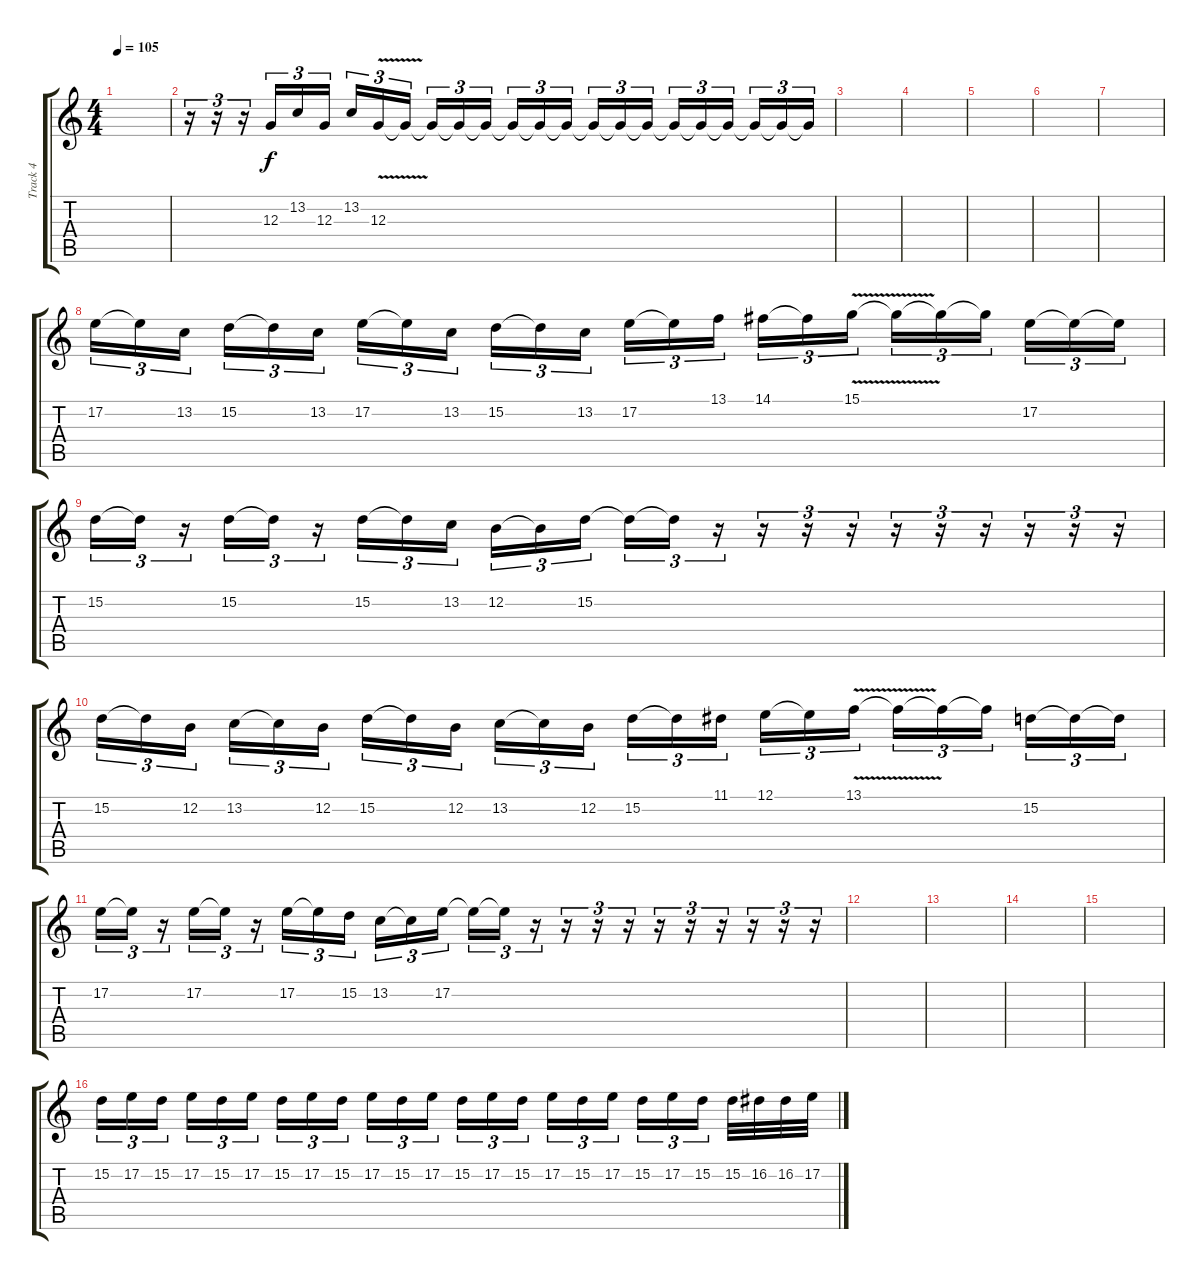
\track ("Track 4" "Track 4") {instrument piccolo}
\staff {score tabs}
\tuning (E4 B3 G3 D3 A2 E2) {hide}
\ts (4 4)
\tempo 105
\clef g2
\ks c
|
r.16{tu (3 2)} r.16{tu (3 2)} r.16{tu (3 2)} 12.3.16{tu (3 2)} 13.2.16{tu (3 2)} 12.3.16{tu (3 2)} 13.2.16{tu (3 2)} 12.3{v}.16{tu (3 2)} 12.3{t}.16{tu (3 2) beam splitsecondary} 12.3{t}.16{tu (3 2)} 12.3{t}.16{tu (3 2)} 12.3{t}.16{tu (3 2)} 12.3{t}.16{tu (3 2)} 12.3{t}.16{tu (3 2)} 12.3{t}.16{tu (3 2) beam splitsecondary} 12.3{t}.16{tu (3 2)} 12.3{t}.16{tu (3 2)} 12.3{t}.16{tu (3 2)} 12.3{t}.16{tu (3 2)} 12.3{t}.16{tu (3 2)} 12.3{t}.16{tu (3 2) beam splitsecondary} 12.3{t}.16{tu (3 2)} 12.3{t}.16{tu (3 2)} 12.3{t}.16{tu (3 2)} |
|
|
|
|
|
17.2.16{tu (3 2)} 17.2{t}.16{tu (3 2)} 13.2.16{tu (3 2) beam splitsecondary} 15.2.16{tu (3 2)} 15.2{t}.16{tu (3 2)} 13.2.16{tu (3 2)} 17.2.16{tu (3 2)} 17.2{t}.16{tu (3 2)} 13.2.16{tu (3 2) beam splitsecondary} 15.2.16{tu (3 2)} 15.2{t}.16{tu (3 2)} 13.2.16{tu (3 2)} 17.2.16{tu (3 2)} 17.2{t}.16{tu (3 2)} 13.1.16{tu (3 2) beam splitsecondary} 14.1.16{tu (3 2)} 14.1{t}.16{tu (3 2)} 15.1{v}.16{tu (3 2)} 15.1{t}.16{tu (3 2)} 15.1{t}.16{tu (3 2)} 15.1{t}.16{tu (3 2) beam splitsecondary} 17.2.16{tu (3 2)} 17.2{t}.16{tu (3 2)} 17.2{t}.16{tu (3 2)} |
15.2.16{tu (3 2)} 15.2{t}.16{tu (3 2)} r.16{tu (3 2)} 15.2.16{tu (3 2)} 15.2{t}.16{tu (3 2)} r.16{tu (3 2)} 15.2.16{tu (3 2)} 15.2{t}.16{tu (3 2)} 13.2.16{tu (3 2) beam splitsecondary} 12.2.16{tu (3 2)} 12.2{t}.16{tu (3 2)} 15.2.16{tu (3 2)} 15.2{t}.16{tu (3 2)} 15.2{t}.16{tu (3 2)} r.16{tu (3 2)} r.16{tu (3 2)} r.16{tu (3 2)} r.16{tu (3 2)} r.16{tu (3 2)} r.16{tu (3 2)} r.16{tu (3 2)} r.16{tu (3 2)} r.16{tu (3 2)} r.16{tu (3 2)} |
15.2.16{tu (3 2)} 15.2{t}.16{tu (3 2)} 12.2.16{tu (3 2) beam splitsecondary} 13.2.16{tu (3 2)} 13.2{t}.16{tu (3 2)} 12.2.16{tu (3 2)} 15.2.16{tu (3 2)} 15.2{t}.16{tu (3 2)} 12.2.16{tu (3 2) beam splitsecondary} 13.2.16{tu (3 2)} 13.2{t}.16{tu (3 2)} 12.2.16{tu (3 2)} 15.2.16{tu (3 2)} 15.2{t}.16{tu (3 2)} 11.1.16{tu (3 2) beam splitsecondary} 12.1.16{tu (3 2)} 12.1{t}.16{tu (3 2)} 13.1{v}.16{tu (3 2)} 13.1{t}.16{tu (3 2)} 13.1{t}.16{tu (3 2)} 13.1{t}.16{tu (3 2) beam splitsecondary} 15.2.16{tu (3 2)} 15.2{t}.16{tu (3 2)} 15.2{t}.16{tu (3 2)} |
17.2.16{tu (3 2)} 17.2{t}.16{tu (3 2)} r.16{tu (3 2)} 17.2.16{tu (3 2)} 17.2{t}.16{tu (3 2)} r.16{tu (3 2)} 17.2.16{tu (3 2)} 17.2{t}.16{tu (3 2)} 15.2.16{tu (3 2) beam splitsecondary} 13.2.16{tu (3 2)} 13.2{t}.16{tu (3 2)} 17.2.16{tu (3 2)} 17.2{t}.16{tu (3 2)} 17.2{t}.16{tu (3 2)} r.16{tu (3 2)} r.16{tu (3 2)} r.16{tu (3 2)} r.16{tu (3 2)} r.16{tu (3 2)} r.16{tu (3 2)} r.16{tu (3 2)} r.16{tu (3 2)} r.16{tu (3 2)} r.16{tu (3 2)} |
|
|
|
|
15.2.16{tu (3 2)} 17.2.16{tu (3 2)} 15.2.16{tu (3 2) beam splitsecondary} 17.2.16{tu (3 2)} 15.2.16{tu (3 2)} 17.2.16{tu (3 2)} 15.2.16{tu (3 2)} 17.2.16{tu (3 2)} 15.2.16{tu (3 2) beam splitsecondary} 17.2.16{tu (3 2)} 15.2.16{tu (3 2)} 17.2.16{tu (3 2)} 15.2.16{tu (3 2)} 17.2.16{tu (3 2)} 15.2.16{tu (3 2) beam splitsecondary} 17.2.16{tu (3 2)} 15.2.16{tu (3 2)} 17.2.16{tu (3 2)} 15.2.16{tu (3 2)} 17.2.16{tu (3 2)} 15.2.16{tu (3 2) beam splitsecondary} 15.2.32 16.2.32 16.2.32 17.2.32
